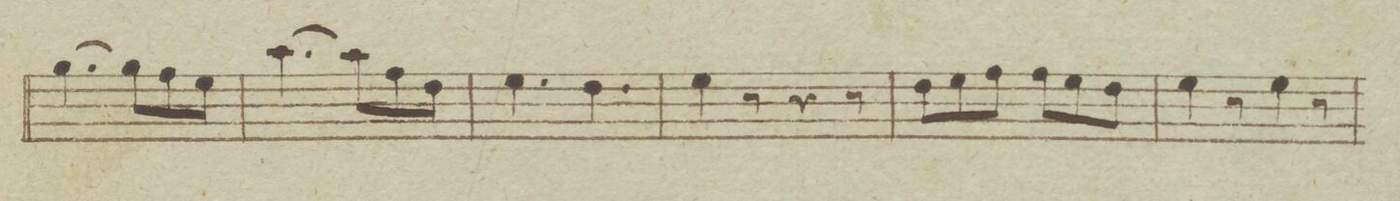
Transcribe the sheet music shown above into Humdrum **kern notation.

**kern	**dynam
*I"Clarinetto 1o. in B	*
*clefG2	*
*k[b-e-]	*
*met(c)	*
*M6/8	*
[4.ff\	.
8ff\L]	.
8ee-\	.
8dd\J	.
=25	=25
[4.gg\	.
8gg\L]	.
8ee-\	.
8cc\J	.
=26	=26
4.dd\	.
4.cc\	.
=27	=27
4dd\	.
8r	.
4r	.
8r	.
=28	=28
8cc\L	.
8dd\	.
8ee-\J	.
8ee-\L	.
8dd\	.
8cc\J	.
=29	=29
4dd\	.
8r	.
4dd\	.
8r	.
=30	=30
*-	*-
